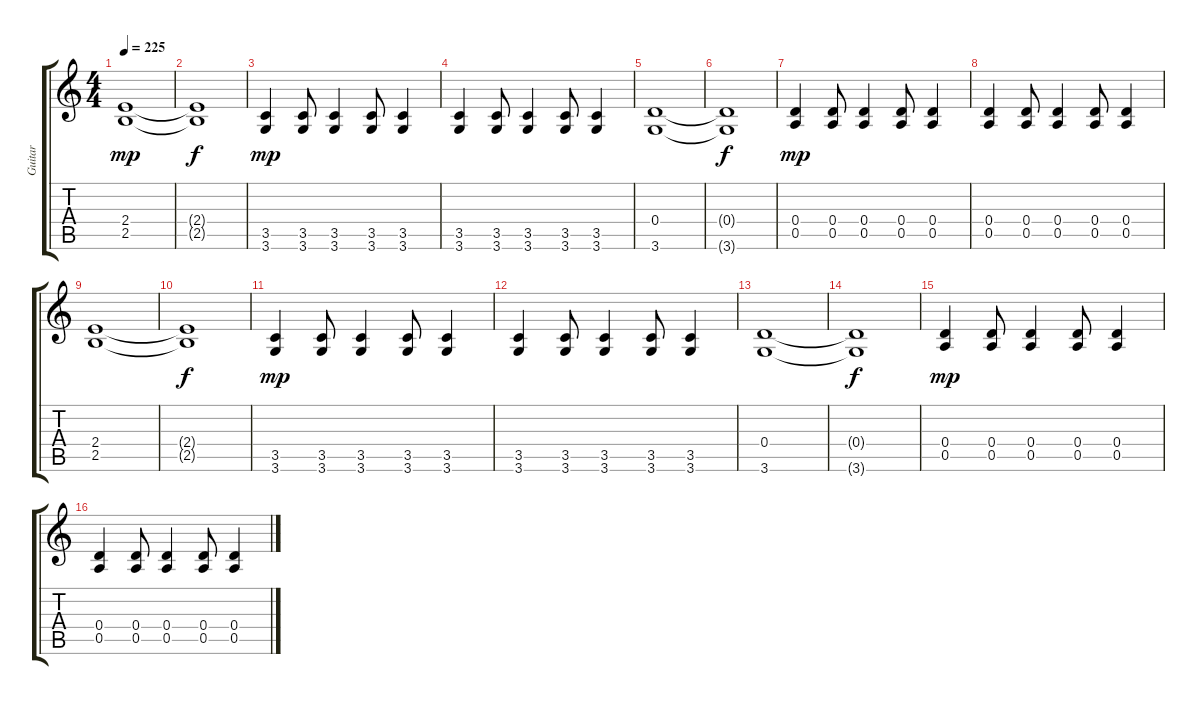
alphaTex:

\track ("Guitar" "Guitar") {instrument electricguitarjazz}
\staff {score tabs}
\tuning (E4 B3 G3 D3 A2 E2) {hide}
\ts (4 4)
\tempo 225
\clef g2
\ks c
(2.4 2.5).1{dy mp} |
(2.4{t} 2.5{t}).1{dy f} |
(3.5 3.6).4{dy mp} (3.5 3.6).8 (3.5 3.6).4 (3.5 3.6).8 (3.5 3.6).4 |
(3.5 3.6).4 (3.5 3.6).8 (3.5 3.6).4 (3.5 3.6).8 (3.5 3.6).4 |
(0.4 3.6).1 |
(0.4{t} 3.6{t}).1{dy f} |
(0.4 0.5).4{dy mp} (0.4 0.5).8 (0.4 0.5).4 (0.4 0.5).8 (0.4 0.5).4 |
(0.4 0.5).4 (0.4 0.5).8 (0.4 0.5).4 (0.4 0.5).8 (0.4 0.5).4 |
(2.4 2.5).1 |
(2.4{t} 2.5{t}).1{dy f} |
(3.5 3.6).4{dy mp} (3.5 3.6).8 (3.5 3.6).4 (3.5 3.6).8 (3.5 3.6).4 |
(3.5 3.6).4 (3.5 3.6).8 (3.5 3.6).4 (3.5 3.6).8 (3.5 3.6).4 |
(0.4 3.6).1 |
(0.4{t} 3.6{t}).1{dy f} |
(0.4 0.5).4{dy mp} (0.4 0.5).8 (0.4 0.5).4 (0.4 0.5).8 (0.4 0.5).4 |
(0.4 0.5).4 (0.4 0.5).8 (0.4 0.5).4 (0.4 0.5).8 (0.4 0.5).4
